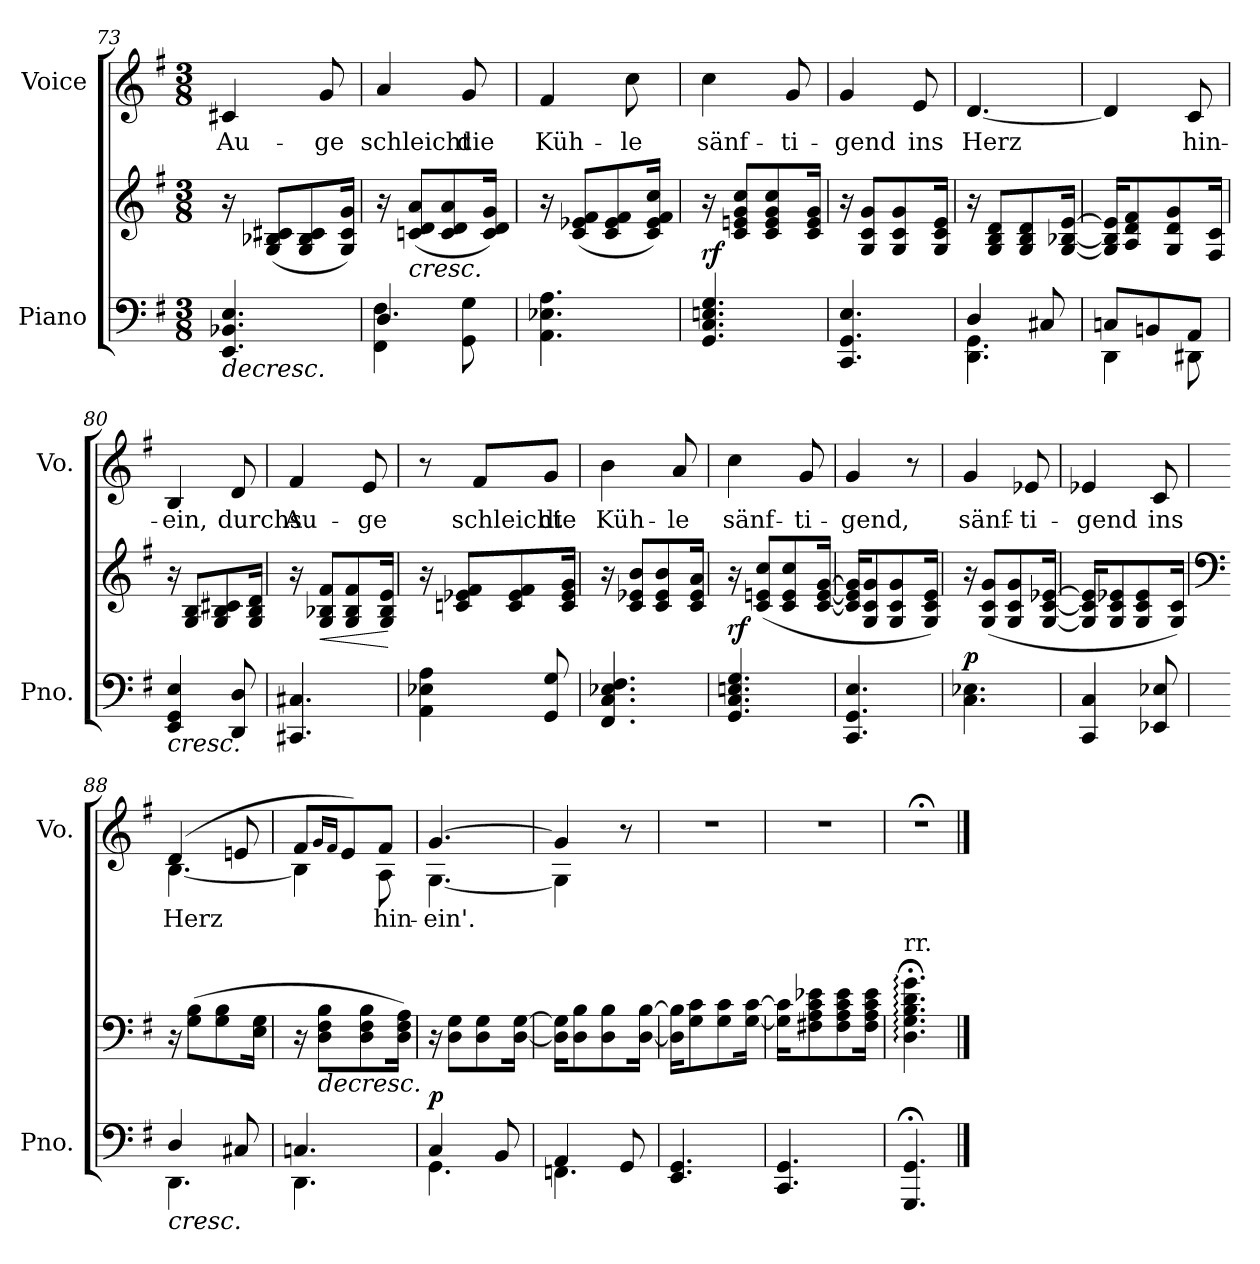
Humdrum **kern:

**kern	**kern	**dynam	**kern	**text
*part2	*part2	*part2	*part1	*part1
*staff3	*staff2	*staff2/3	*staff1	*staff1
*I"Piano	*	*	*I"Voice	*
*I'Pno.	*	*	*I'Vo.	*
*clefF4	*clefG2	*	*clefG2	*
*k[f#]	*k[f#]	*	*k[f#]	*
*M3/8	*M3/8	*	*M3/8	*
=73	=73	=73	=73	=73
!	!	!LO:HP:b=2	!	!LO:LY:b
4.EE/ 4.BB-X/ 4.E/	16r	>	4c#X/	Au-
.	(>8G/ 8B-X/ 8c#X/L	.	.	.
.	8G/ 8B-/ 8c#/	.	.	.
!	!	!	!	!LO:LY:b
.	.	.	8g/	-ge
.	16G/ 16c#/ 16g/Jk)	.	.	.
!!LO:LB:g=z
=74	=74	=74	=74	=74
*^	*	*	*	*
!	!	!	!	!	!LO:LY:b
4.D/	4FF#\ 4F#\	16r	.	4a/	schleicht
!	!	!	!LO:HP:b	!	!
.	.	(>8cn/ 8d/ 8a/L	<	.	.
.	.	8c/ 8d/ 8a/	]	.	.
!	!	!	!	!	!LO:LY:b
.	8GG\ 8G\	.	.	8g/	die
.	.	16c/ 16d/ 16g/Jk)	.	.	.
*v	*v	*	*	*	*
=75	=75	=75	=75	=75
!	!	!	!	!LO:LY:b
4.AA\ 4.E-X\ 4.A\	16r	.	4f#/	Küh-
.	(>8c/ 8e-X/ 8f#/L	.	.	.
.	8c/ 8e-/ 8f#/	.	.	.
!	!	!	!	!LO:LY:b
.	.	.	8cc\	-le
.	16c/ 16e-/ 16f#/ 16cc/Jk)	.	.	.
=76	=76	=76	=76	=76
!	!	!LO:DY:a=2	!	!LO:LY:b
4.GG/ 4.C/ 4.En/ 4.G/	16r	rf	4cc\	sänf-
.	8c/ 8en/ 8g/ 8cc/L	.	.	.
.	8c/ 8e/ 8g/ 8cc/	.	.	.
!	!	!	!	!LO:LY:b
.	.	.	8g/	-ti-
.	16c/ 16e/ 16g/Jk	.	.	.
=77	=77	=77	=77	=77
!	!	!	!	!LO:LY:b
4.CC/ 4.GG/ 4.E/	16r	.	4g/	-gend
.	8G/ 8c/ 8g/L	.	.	.
.	8G/ 8c/ 8g/	.	.	.
!	!	!	!	!LO:LY:b
.	.	.	8e/	ins
.	16G/ 16c/ 16e/Jk	.	.	.
.	.	[	.	.
=78	=78	=78	=78	=78
*^	*	*	*	*
!	!	!	!	!	!LO:LY:b
4D/	4.DD\ 4.GG\	16r	.	[4.d/	Herz
.	.	8G/ 8B/ 8d/L	.	.	.
.	.	8G/ 8B/ 8d/	.	.	.
8C#X/	.	.	.	.	.
.	.	[16G/ [16B-X/ [16e/Jk	.	.	.
=79	=79	=79	=79	=79	=79
8Cn/L	4DD\	16G/] 16B-/] 16e/]KL	.	4d/]	.
.	.	8A/ 8d/ 8f#/	.	.	.
8BBn/	.	.	.	.	.
.	.	8G/ 8d/ 8g/	.	.	.
!	!	!	!	!	!LO:LY:b
8AA/J	8DD#X\	.	.	8c/	hin-
.	.	16F#/ 16c/Jk	.	.	.
*v	*v	*	*	*	*
=80	=80	=80	=80	=80
!	!	!LO:HP:b=2	!	!LO:LY:b
4EE/ 4GG/ 4E/	16r	<	4B/	-ein,
.	8G/ 8B/L	.	.	.
.	8G/ 8B/ 8c#X/	.	.	.
!	!	!	!	!LO:LY:b
8DD/ 8D/	.	.	8d/	durchs
.	16G/ 16B/ 16d/Jk	.	.	.
!!LO:LB:g=z
=81	=81	=81	=81	=81
!	!	!	!	!LO:LY:b
4.CC#X/ 4.C#X/	16r	.	4f#/	Au-
!	!	!LO:HP:b	!	!
.	8G/ 8B-X/ 8f#/L	<	.	.
.	8G/ 8B-/ 8f#/	.	.	.
!	!	!	!	!LO:LY:b
.	.	.	8e/	-ge
.	16G/ 16B-/ 16e/Jk	.	.	.
.	.	[ [	.	.
=82	=82	=82	=82	=82
4AA\ 4E-X\ 4A\	16r	.	8r	.
.	8cn/ 8e-X/ 8f#/L	.	.	.
!	!	!	!	!LO:LY:b
.	.	.	8f#/L	schleicht
.	8c/ 8e-/ 8f#/	.	.	.
!	!	!	!	!LO:LY:b
8GG/ 8G/	.	.	8g/J	die
.	16c/ 16e-/ 16g/Jk	.	.	.
=83	=83	=83	=83	=83
!	!	!	!	!LO:LY:b
4.FF#/ 4.C/ 4.E-X/ 4.F#/	16r	.	4b\	Küh-
.	8c/ 8e-X/ 8b/L	.	.	.
.	8c/ 8e-/ 8b/	.	.	.
!	!	!	!	!LO:LY:b
.	.	.	8a/	-le
.	16c/ 16e-/ 16a/Jk	.	.	.
=84	=84	=84	=84	=84
!	!	!LO:DY:a=2	!	!LO:LY:b
4.GG/ 4.C/ 4.En/ 4.G/	16r	rf	4cc\	sänf-
.	(>8c/ 8en/ 8cc/L	.	.	.
.	8c/ 8e/ 8cc/	.	.	.
!	!	!	!	!LO:LY:b
.	.	.	8g/	-ti-
.	[16c/ [16e/ [16g/Jk	.	.	.
=85	=85	=85	=85	=85
!	!	!	!	!LO:LY:b
4.CC/ 4.GG/ 4.E/	16c/] 16e/] 16g/]KL	.	4g/	-gend,
.	8G/ 8c/ 8g/	.	.	.
.	8G/ 8c/ 8g/	.	.	.
.	.	.	8r	.
.	16G/ 16c/ 16e/Jk)	.	.	.
=86	=86	=86	=86	=86
!	!	!LO:DY:a=2	!	!LO:LY:b
4.C\ 4.E-X\	16r	p	4g/	sänf-
.	(>8G/ 8c/ 8g/L	.	.	.
.	8G/ 8c/ 8g/	.	.	.
!	!	!	!	!LO:LY:b
.	.	.	8e-X/	-ti-
.	[16G/ [16c/ [16e-X/Jk	.	.	.
=87	=87	=87	=87	=87
!	!	!	!	!LO:LY:b
4CC/ 4C/	16G/] 16c/] 16e-/]KL	.	4e-X/	-gend
.	8G/ 8c/ 8e-X/	.	.	.
.	8G/ 8c/ 8e-/	.	.	.
!	!	!	!	!LO:LY:b
8EE-X/ 8E-X/	.	.	8c/	ins
.	16G/ 16c/Jk)	.	.	.
!!LO:LB:g=z
=88	=88	=88	=88	=88
*	*clefF4	*	*	*
!	!	!LO:HP:b=2	!	!LO:LY:b
*^	*	*	*^	*
4D/	4.DD\	16r	<	(>4d/	[4.B\	Herz
.	.	(>8G\ 8B\L	.	.	.	.
.	.	8G\ 8B\	.	.	.	.
8C#X/	.	.	.	8en/	.	.
.	.	16E\ 16G\Jk	.	.	.	.
=89	=89	=89	=89	=89	=89	=89
4.Cn/	4.DD\	16r	.	8f#/L	4B\]	.
!	!	!	!LO:HP:b	!	!	!
.	.	8D\ 8F#\ 8B\L	>	.	.	.
.	.	.	.	16qg/LL	.	.
.	.	.	.	16qf#/JJ	.	.
.	.	.	.	8e/)	.	.
.	.	8D\ 8F#\ 8B\	[	.	.	.
!	!	!	!	!	!	!LO:LY:b
.	.	.	.	8f#/J	8A\	hin-
.	.	16D\ 16F#\ 16A\Jk)	.	.	.	.
=90	=90	=90	=90	=90	=90	=90
!	!	!	!LO:DY:a=2	!	!	!LO:LY:b
4C/	4.GG\	16r	p	[4.g/	[4.G\	ein'.
.	.	8D\ 8G\L	.	.	.	.
.	.	8D\ 8G\	.	.	.	.
8BB/	.	.	.	.	.	.
.	.	[16D\ [16G\Jk	.	.	.	.
=91	=91	=91	=91	=91	=91	=91
4AA/	4.FFn\	16D\] 16G\]KL	.	4g/]	4G\]	.
.	.	8D\ 8B\	.	.	.	.
.	.	8D\ 8B\	.	.	.	.
8GG/	.	.	.	8r	8ryy	.
.	.	[16D\ [16B\Jk	.	.	.	.
*v	*v	*	*	*v	*v	*
=92	=92	=92	=92	=92
4.EE/ 4.GG/	16D\] 16B\]KL	.	4.r	.
.	8G\ 8c\	]	.	.
.	8G\ 8c\	.	.	.
.	[16G\ [16c\Jk	.	.	.
=93	=93	=93	=93	=93
4.CC/ 4.GG/	16G\] 16c\]KL	.	4.r	.
.	8F#X\ 8A\ 8c\ 8e-X\	.	.	.
.	8F#\ 8A\ 8c\ 8e-\	.	.	.
.	16F#\ 16A\ 16c\ 16e-\Jk	.	.	.
=94	=94	=94	=94	=94
!	!LO:TX:a:t=rr.	!	!	!
4.GGG/;< 4.GG/;<	4.D\;<: 4.G\;<: 4.B\;<: 4.d\;<: 4.g\;<:	.	4.r;<	.
==	==	==	==	==
*-	*-	*-	*-	*-
